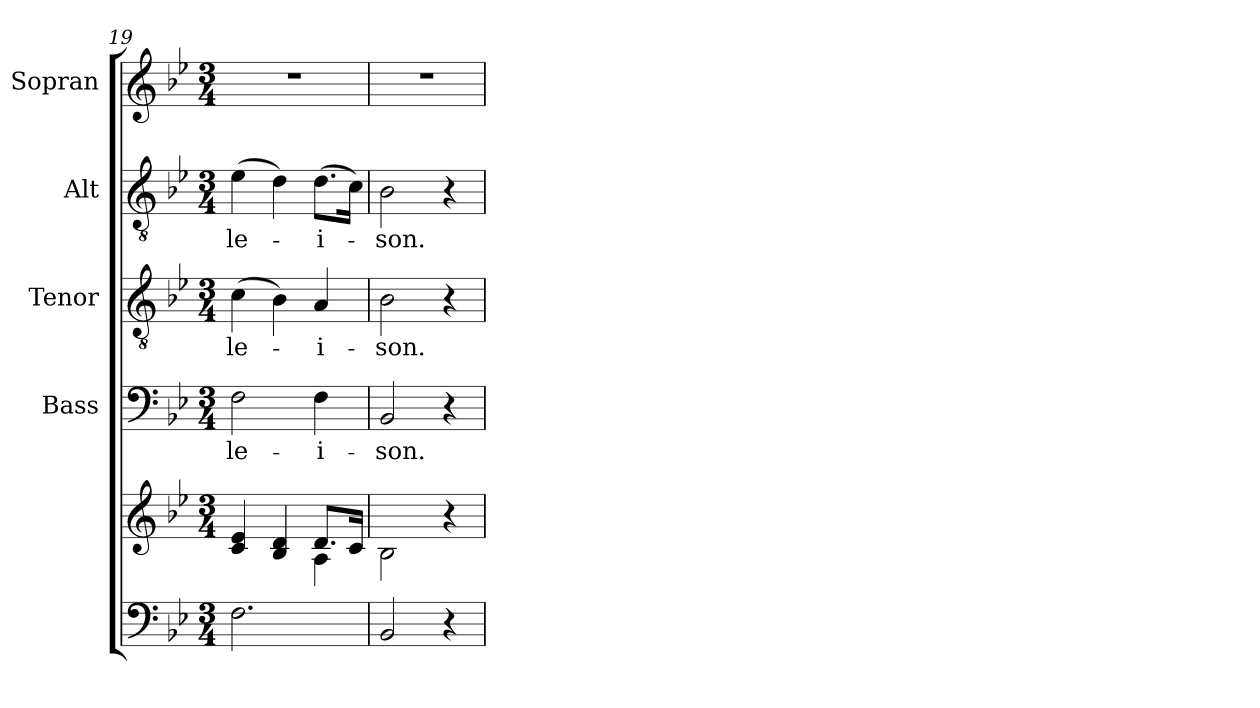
**kern	**kern	**kern	**text	**kern	**text	**kern	**text	**kern
*part5	*part5	*part4	*part4	*part3	*part3	*part2	*part2	*part1
*staff6	*staff5	*staff4	*staff4	*staff3	*staff3	*staff2	*staff2	*staff1
*	*	*I"Bass	*	*I"Tenor	*	*I"Alt	*	*I"Sopran
*	*	*I'B.	*	*I'T.	*	*I'A.	*	*I'S.
*clefF4	*clefG2	*clefF4	*	*clefGv2	*	*clefGv2	*	*clefG2
*k[b-e-]	*k[b-e-]	*k[b-e-]	*	*k[b-e-]	*	*k[b-e-]	*	*k[b-e-]
*B-:	*B-:	*B-:	*	*B-:	*	*B-:	*	*B-:
*M3/4	*M3/4	*M3/4	*	*M3/4	*	*M3/4	*	*M3/4
=19	=19	=19	=19	=19	=19	=19	=19	=19
*	*^	*	*	*	*	*	*	*
!	!	!	!	!LO:LY:b	!	!LO:LY:b	!	!LO:LY:b	!
2.F\	4c/ 4e-/	2ryy	2F\	-le-	(>4c\	-le-	(>4e-\	-le-	2.r
.	4B-/ 4d/	.	.	.	4B-\)	.	4d\)	.	.
!	!	!	!	!LO:LY:b	!	!LO:LY:b	!	!LO:LY:b	!
.	8.d/L	4A\	4F\	-i-	4A/	-i-	(>8.d\L	-i-	.
.	16c/Jk	.	.	.	.	.	16c\Jk)	.	.
*	*v	*v	*	*	*	*	*	*	*
=20	=20	=20	=20	=20	=20	=20	=20	=20
!	!	!	!LO:LY:b	!	!LO:LY:b	!	!LO:LY:b	!
2BB-/	2B-\	2BB-/	-son.	2B-\	-son.	2B-\	-son.	2.r
4r	4r	4r	.	4r	.	4r	.	.
=	=	=	=	=	=	=	=	=
*-	*-	*-	*-	*-	*-	*-	*-	*-
